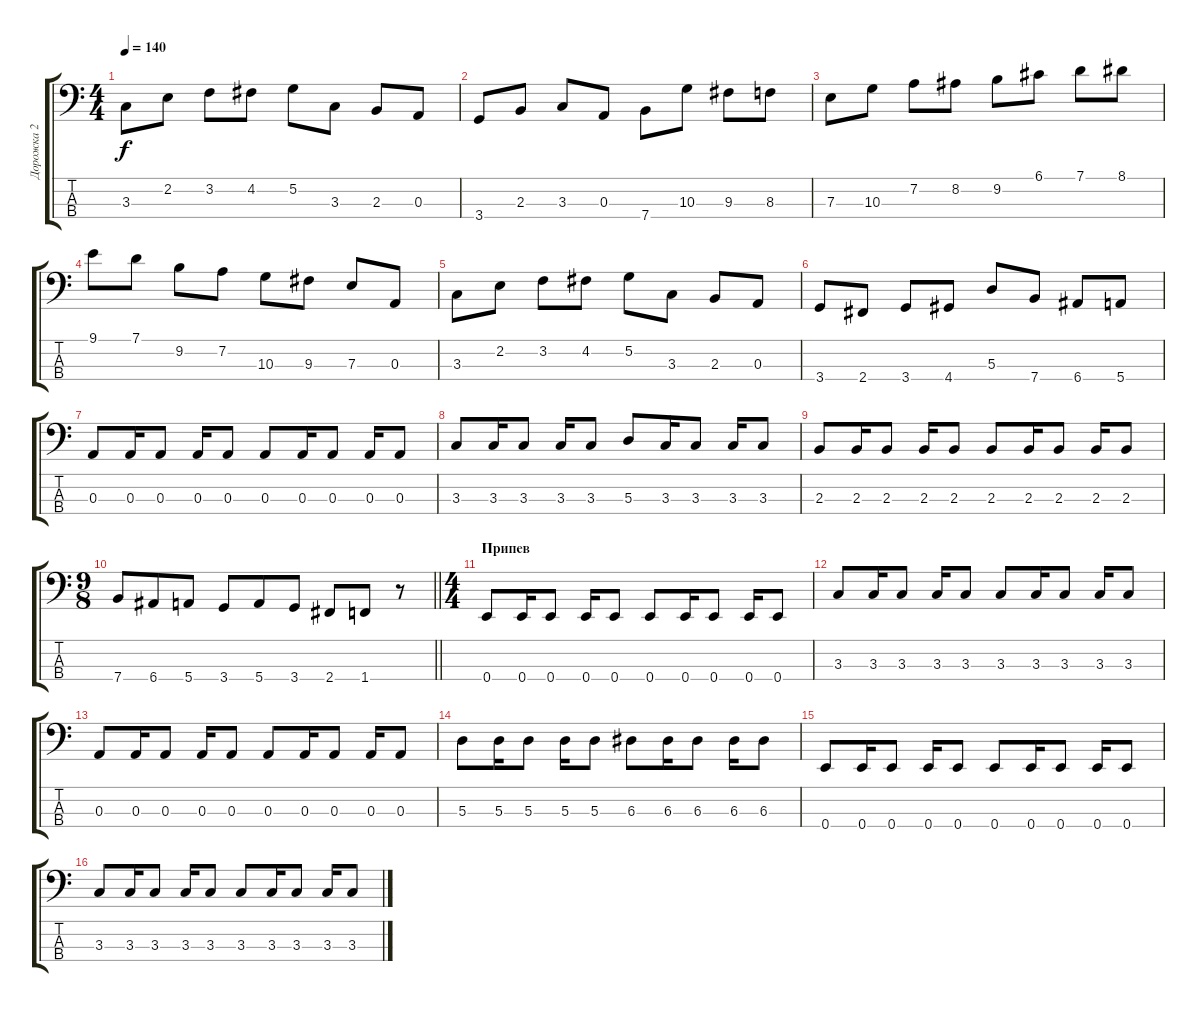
\track ("Дорожка 2" "Дорожка 2") {instrument electricbassfinger}
\staff {score tabs}
\tuning (G2 D2 A1 E1) {hide}
\ts (4 4)
\tempo 140
\clef f4
\ks c
3.3.8{dy f} 2.2.8 3.2.8 4.2.8 5.2.8 3.3.8 2.3.8 0.3.8 |
3.4.8 2.3.8 3.3.8 0.3.8 7.4.8 10.3.8 9.3.8 8.3.8 |
7.3.8 10.3.8 7.2.8 8.2.8 9.2.8 6.1.8 7.1.8 8.1.8 |
9.1.8 7.1.8 9.2.8 7.2.8 10.3.8 9.3.8 7.3.8 0.3.8 |
3.3.8 2.2.8 3.2.8 4.2.8 5.2.8 3.3.8 2.3.8 0.3.8 |
3.4.8 2.4.8 3.4.8 4.4.8 5.3.8 7.4.8 6.4.8 5.4.8 |
0.3.8 0.3.16 0.3.8 0.3.16 0.3.8 0.3.8 0.3.16 0.3.8 0.3.16 0.3.8 |
3.3.8 3.3.16 3.3.8 3.3.16 3.3.8 5.3.8 3.3.16 3.3.8 3.3.16 3.3.8 |
2.3.8 2.3.16 2.3.8 2.3.16 2.3.8 2.3.8 2.3.16 2.3.8 2.3.16 2.3.8 |
\ts (9 8)
\barLineRight lightlight
7.4.8 6.4.8 5.4.8 3.4.8 5.4.8 3.4.8 2.4.8 1.4.8 r.8 |
\ts (4 4)
\section ("" "Припев")
0.4.8 0.4.16 0.4.8 0.4.16 0.4.8 0.4.8 0.4.16 0.4.8 0.4.16 0.4.8 |
3.3.8 3.3.16 3.3.8 3.3.16 3.3.8 3.3.8 3.3.16 3.3.8 3.3.16 3.3.8 |
0.3.8 0.3.16 0.3.8 0.3.16 0.3.8 0.3.8 0.3.16 0.3.8 0.3.16 0.3.8 |
5.3.8 5.3.16 5.3.8 5.3.16 5.3.8 6.3.8 6.3.16 6.3.8 6.3.16 6.3.8 |
0.4.8 0.4.16 0.4.8 0.4.16 0.4.8 0.4.8 0.4.16 0.4.8 0.4.16 0.4.8 |
3.3.8 3.3.16 3.3.8 3.3.16 3.3.8 3.3.8 3.3.16 3.3.8 3.3.16 3.3.8
